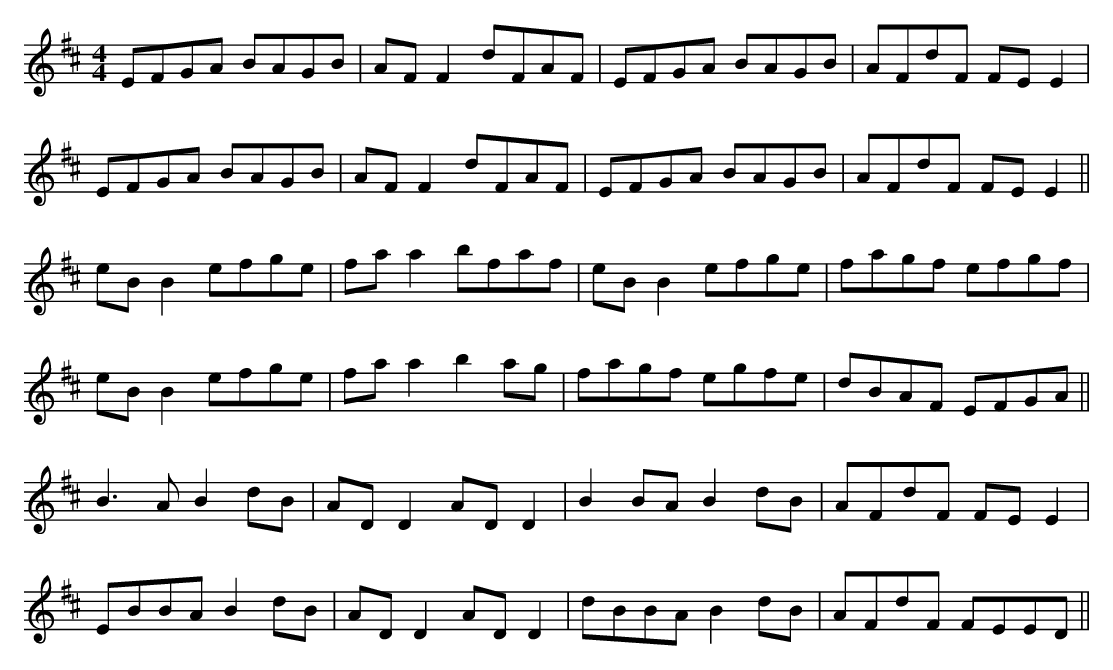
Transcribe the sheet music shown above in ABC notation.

X:1
M:4/4
K:Edor
EFGA BAGB|AF F2 dFAF|EFGA BAGB|AFdF FE E2|
EFGA BAGB|AF F2 dFAF|EFGA BAGB|AFdF FE E2||
eB B2 efge|fa a2 bfaf|eB B2 efge|fagf efgf|
eB B2 efge|fa a2 b2 ag|fagf egfe|dBAF EFGA||
B3A B2 dB|AD D2 AD D2|B2 BA B2 dB|AFdF FE E2|
EBBA B2 dB|AD D2 AD D2|dBBA B2 dB|AFdF FEED||
